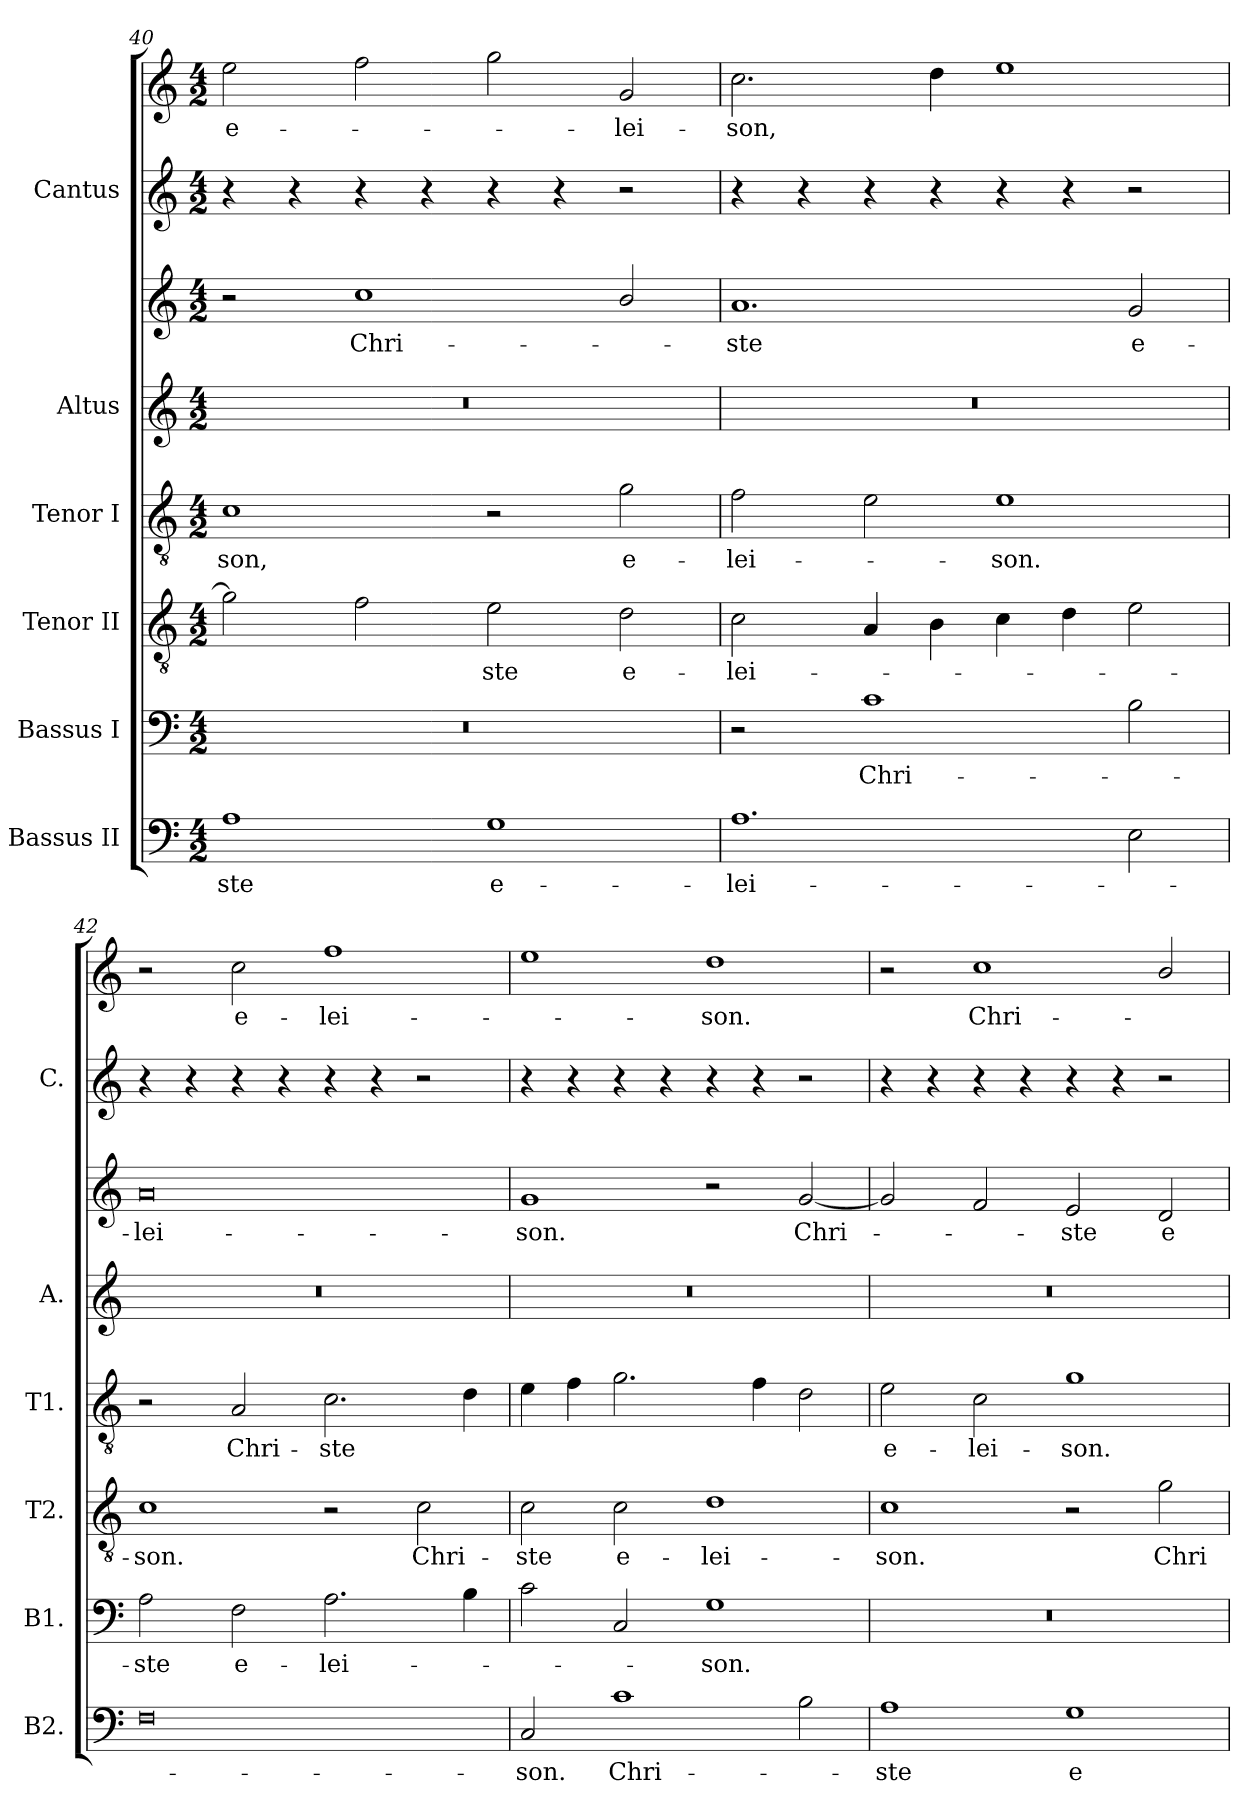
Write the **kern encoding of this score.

**kern	**text	**kern	**text	**kern	**text	**kern	**text	**kern	**kern	**text	**kern	**kern	**text
*part6	*part6	*part5	*part5	*part4	*part4	*part3	*part3	*part2	*part2	*part2	*part1	*part1	*part1
*staff8	*staff8	*staff7	*staff7	*staff6	*staff6	*staff5	*staff5	*staff4	*staff3	*staff3	*staff2	*staff1	*staff1
*I"Bassus II	*	*I"Bassus I	*	*I"Tenor II	*	*I"Tenor I	*	*I"Altus	*	*	*I"Cantus	*	*
*I'B2.	*	*I'B1.	*	*I'T2.	*	*I'T1.	*	*I'A.	*	*	*I'C.	*	*
*clefF4	*	*clefF4	*	*clefGv2	*	*clefGv2	*	*clefG2	*clefG2	*	*clefG2	*clefG2	*
*	*	*	*	*ITrd7c12	*	*ITrd7c12	*	*	*	*	*	*	*
*k[]	*	*k[]	*	*k[]	*	*k[]	*	*k[]	*k[]	*	*k[]	*k[]	*
*C:	*	*C:	*	*C:	*	*C:	*	*C:	*C:	*	*C:	*C:	*
*M4/2	*	*M4/2	*	*M4/2	*	*M4/2	*	*M4/2	*M4/2	*	*M4/2	*M4/2	*
=40	=40	=40	=40	=40	=40	=40	=40	=40	=40	=40	=40	=40	=40
!	!LO:LY:b:color=#000000	!LO:N:vis=1	!	!	!	!	!	!	!	!	!	!	!
!	!	!	!	!	!	!	!LO:LY:b:color=#000000	!LO:N:vis=1	!	!	!	!	!
!	!	!	!	!	!	!	!	!	!	!	!	!	!LO:LY:b:color=#000000
1Ai	-ste	0r	.	2Gi\]	.	1Ci	-son,	0r	2r	.	4r	2eei\	e-
.	.	.	.	.	.	.	.	.	.	.	4r	.	.
!	!	!	!	!	!	!	!	!	!	!LO:LY:b:color=#000000	!	!	!
.	.	.	.	2Fi\	.	.	.	.	1cci	Chri-	4r	2ffi\	.
.	.	.	.	.	.	.	.	.	.	.	4r	.	.
!	!LO:LY:b:color=#000000	!	!	!	!	!	!	!	!	!	!	!	!
!	!	!	!	!	!LO:LY:b:color=#000000	!	!	!	!	!	!	!	!
1Gi	e-	.	.	2Ei\	-ste	2r	.	.	.	.	4r	2ggi\	.
.	.	.	.	.	.	.	.	.	.	.	4r	.	.
!	!	!	!	!	!LO:LY:b:color=#000000	!	!	!	!	!	!	!	!
!	!	!	!	!	!	!	!LO:LY:b:color=#000000	!	!	!	!	!	!
!	!	!	!	!	!	!	!	!	!	!	!	!	!LO:LY:b:color=#000000
.	.	.	.	2Di\	e-	2Gi\	e-	.	2bi/	.	2r	2gi/	-lei-
=41	=41	=41	=41	=41	=41	=41	=41	=41	=41	=41	=41	=41	=41
!	!LO:LY:b:color=#000000	!	!	!	!	!	!	!	!	!	!	!	!
!	!	!	!	!	!LO:LY:b:color=#000000	!	!	!	!	!	!	!	!
!	!	!	!	!	!	!	!LO:LY:b:color=#000000	!LO:N:vis=1	!	!	!	!	!
!	!	!	!	!	!	!	!	!	!	!LO:LY:b:color=#000000	!	!	!
!	!	!	!	!	!	!	!	!	!	!	!	!	!LO:LY:b:color=#000000
1.Ai	-lei-	2r	.	2Ci\	-lei-	2Fi\	-lei-	0r	1.ai	-ste	4r	2.cci\	-son,
.	.	.	.	.	.	.	.	.	.	.	4r	.	.
!	!	!	!LO:LY:b:color=#000000	!	!	!	!	!	!	!	!	!	!
.	.	1ci	Chri-	4AAi/	.	2Ei\	.	.	.	.	4r	.	.
.	.	.	.	4BBi\	.	.	.	.	.	.	4r	4ddi\	.
!	!	!	!	!	!	!	!LO:LY:b:color=#000000	!	!	!	!	!	!
.	.	.	.	4Ci\	.	1Ei	-son.	.	.	.	4r	1eei	.
.	.	.	.	4Di\	.	.	.	.	.	.	4r	.	.
!	!	!	!	!	!	!	!	!	!	!LO:LY:b:color=#000000	!	!	!
2Ei\	.	2Bi\	.	2Ei\	.	.	.	.	2gi/	e-	2r	.	.
=42	=42	=42	=42	=42	=42	=42	=42	=42	=42	=42	=42	=42	=42
!	!	!	!LO:LY:b:color=#000000	!	!	!	!	!	!	!	!	!	!
!	!	!	!	!	!LO:LY:b:color=#000000	!	!	!LO:N:vis=1	!	!	!	!	!
!	!	!	!	!	!	!	!	!	!	!LO:LY:b:color=#000000	!	!	!
0Fi	.	2Ai\	-ste	1Ci	-son.	2r	.	0r	0ai	-lei-	4r	2r	.
.	.	.	.	.	.	.	.	.	.	.	4r	.	.
!	!	!	!LO:LY:b:color=#000000	!	!	!	!	!	!	!	!	!	!
!	!	!	!	!	!	!	!LO:LY:b:color=#000000	!	!	!	!	!	!
!	!	!	!	!	!	!	!	!	!	!	!	!	!LO:LY:b:color=#000000
.	.	2Fi\	e-	.	.	2AAi/	Chri-	.	.	.	4r	2cci\	e-
.	.	.	.	.	.	.	.	.	.	.	4r	.	.
!	!	!	!LO:LY:b:color=#000000	!	!	!	!	!	!	!	!	!	!
!	!	!	!	!	!	!	!LO:LY:b:color=#000000	!	!	!	!	!	!
!	!	!	!	!	!	!	!	!	!	!	!	!	!LO:LY:b:color=#000000
.	.	2.Ai\	-lei-	2r	.	2.Ci\	-ste	.	.	.	4r	1ffi	-lei-
.	.	.	.	.	.	.	.	.	.	.	4r	.	.
!	!	!	!	!	!LO:LY:b:color=#000000	!	!	!	!	!	!	!	!
.	.	.	.	2Ci\	Chri-	.	.	.	.	.	2r	.	.
.	.	4Bi\	.	.	.	4Di\	.	.	.	.	.	.	.
=43	=43	=43	=43	=43	=43	=43	=43	=43	=43	=43	=43	=43	=43
!	!LO:LY:b:color=#000000	!	!	!	!	!	!	!	!	!	!	!	!
!	!	!	!	!	!LO:LY:b:color=#000000	!	!	!LO:N:vis=1	!	!	!	!	!
!	!	!	!	!	!	!	!	!	!	!LO:LY:b:color=#000000	!	!	!
2Ci/	-son.	2ci\	.	2Ci\	-ste	4Ei\	.	0r	1gi	-son.	4r	1eei	.
.	.	.	.	.	.	4Fi\	.	.	.	.	4r	.	.
!	!LO:LY:b:color=#000000	!	!	!	!	!	!	!	!	!	!	!	!
!	!	!	!	!	!LO:LY:b:color=#000000	!	!	!	!	!	!	!	!
1ci	Chri-	2Ci/	.	2Ci\	e-	2.Gi\	.	.	.	.	4r	.	.
.	.	.	.	.	.	.	.	.	.	.	4r	.	.
!	!	!	!LO:LY:b:color=#000000	!	!	!	!	!	!	!	!	!	!
!	!	!	!	!	!LO:LY:b:color=#000000	!	!	!	!	!	!	!	!
!	!	!	!	!	!	!	!	!	!	!	!	!	!LO:LY:b:color=#000000
.	.	1Gi	-son.	1Di	-lei-	.	.	.	2r	.	4r	1ddi	-son.
.	.	.	.	.	.	4Fi\	.	.	.	.	4r	.	.
!	!	!	!	!	!	!	!	!	!	!LO:LY:b:color=#000000	!	!	!
2Bi\	.	.	.	.	.	2Di\	.	.	[2gi/	Chri-	2r	.	.
=44	=44	=44	=44	=44	=44	=44	=44	=44	=44	=44	=44	=44	=44
!	!LO:LY:b:color=#000000	!LO:N:vis=1	!	!	!	!	!	!	!	!	!	!	!
!	!	!	!	!	!LO:LY:b:color=#000000	!	!	!	!	!	!	!	!
!	!	!	!	!	!	!	!LO:LY:b:color=#000000	!LO:N:vis=1	!	!	!	!	!
1Ai	-ste	0r	.	1Ci	-son.	2Ei\	e-	0r	2gi/]	.	4r	2r	.
.	.	.	.	.	.	.	.	.	.	.	4r	.	.
!	!	!	!	!	!	!	!LO:LY:b:color=#000000	!	!	!	!	!	!
!	!	!	!	!	!	!	!	!	!	!	!	!	!LO:LY:b:color=#000000
.	.	.	.	.	.	2Ci\	-lei-	.	2fi/	.	4r	1cci	Chri-
.	.	.	.	.	.	.	.	.	.	.	4r	.	.
!	!LO:LY:b:color=#000000	!	!	!	!	!	!	!	!	!	!	!	!
!	!	!	!	!	!	!	!LO:LY:b:color=#000000	!	!	!	!	!	!
!	!	!	!	!	!	!	!	!	!	!LO:LY:b:color=#000000	!	!	!
1Gi	e-	.	.	2r	.	1Gi	-son.	.	2ei/	-ste	4r	.	.
.	.	.	.	.	.	.	.	.	.	.	4r	.	.
!	!	!	!	!	!LO:LY:b:color=#000000	!	!	!	!	!	!	!	!
!	!	!	!	!	!	!	!	!	!	!LO:LY:b:color=#000000	!	!	!
.	.	.	.	2Gi\	Chri-	.	.	.	2di/	e-	2r	2bi/	.
=	=	=	=	=	=	=	=	=	=	=	=	=	=
*-	*-	*-	*-	*-	*-	*-	*-	*-	*-	*-	*-	*-	*-
